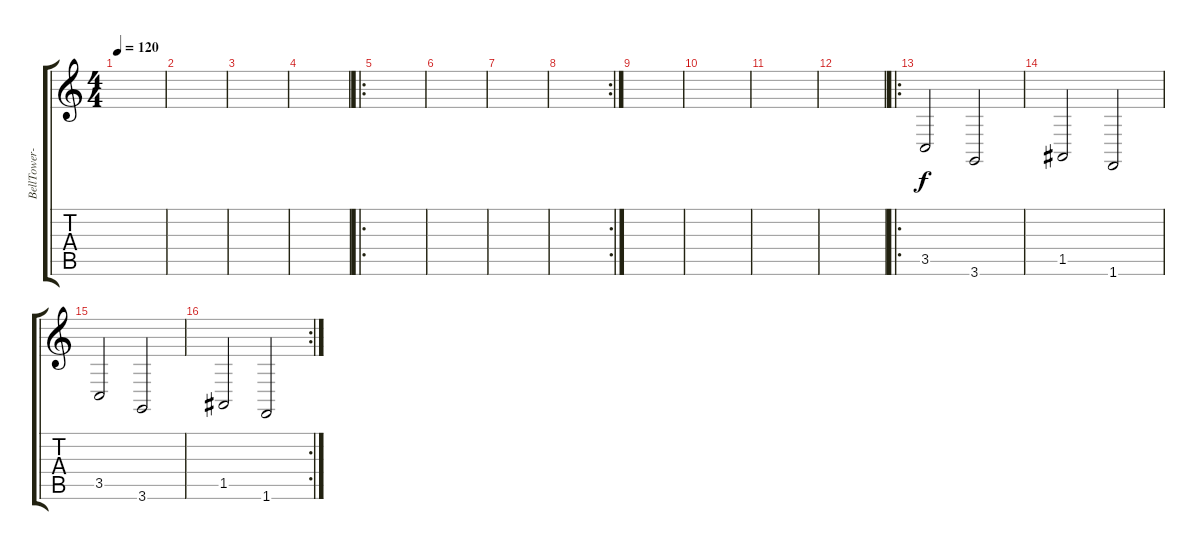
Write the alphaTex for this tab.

\track ("BellTower-Troll" "BellTower-") {instrument tubularbells}
\staff {score tabs}
\tuning (E4 B3 G3 D3 A2 E2) {hide}
\ts (4 4)
\tempo 120
\clef g2
\ks c
|
|
|
|
\ro
|
|
|
\rc 2
|
|
|
|
|
\ro
3.5.2 3.6.2 |
1.5.2 1.6.2 |
3.5.2 3.6.2 |
\rc 2
1.5.2 1.6.2
